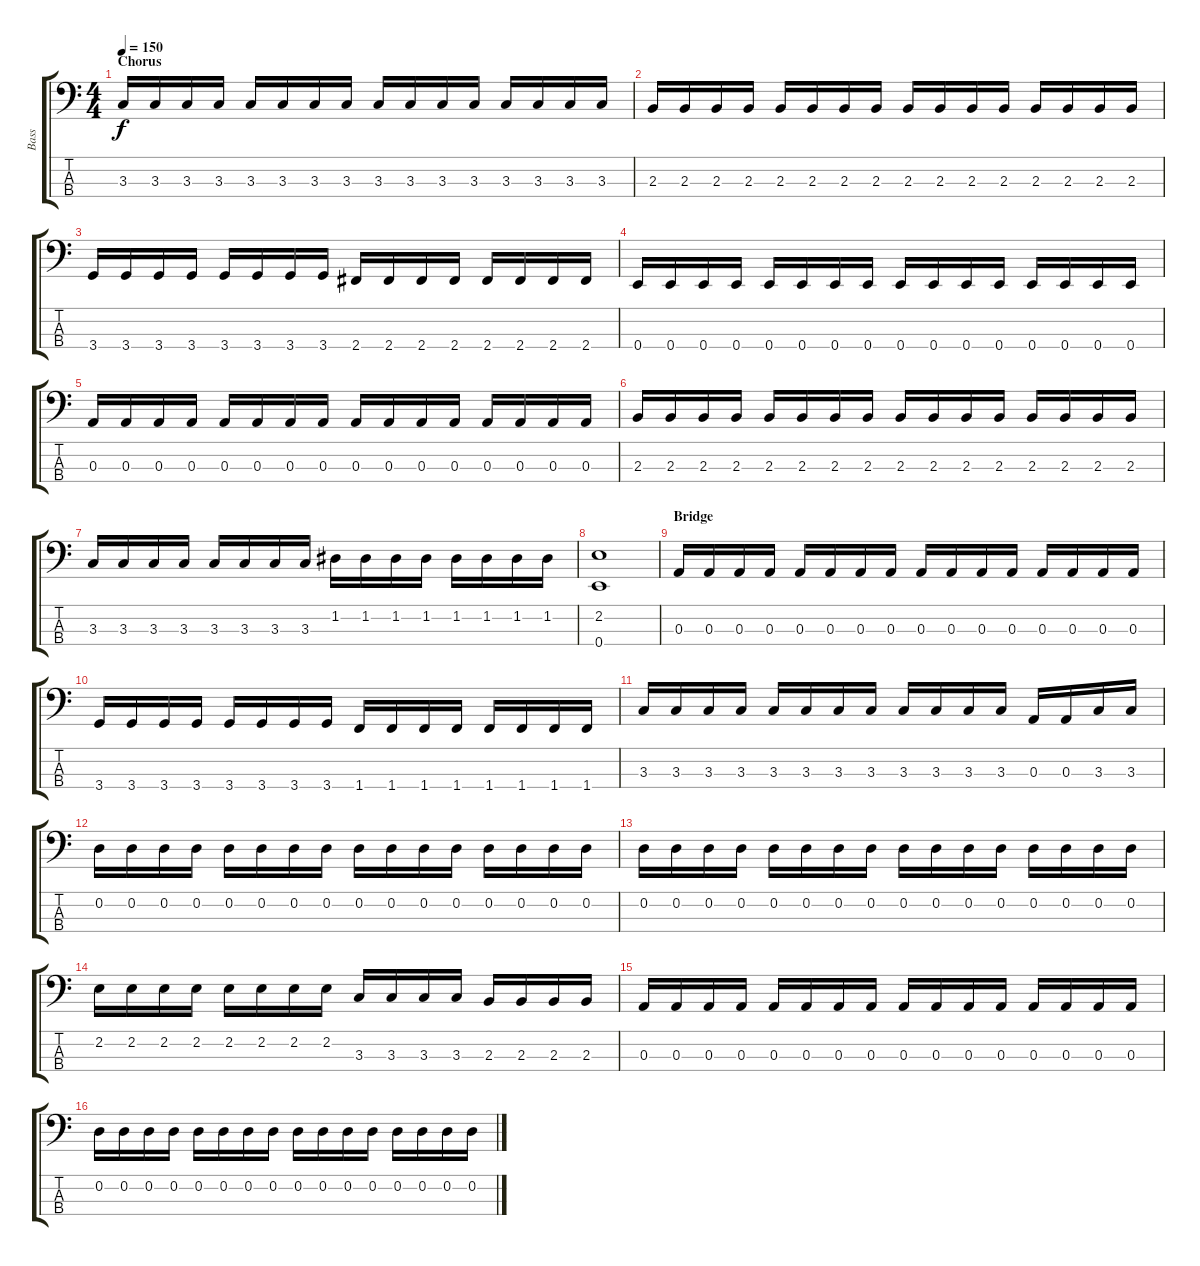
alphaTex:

\track ("Bass" "Bass") {instrument electricbasspick}
\staff {score tabs}
\tuning (G2 D2 A1 E1) {hide}
\ts (4 4)
\section ("" "Chorus")
\tempo 150
\clef f4
\ks c
3.3.16{dy f} 3.3.16 3.3.16 3.3.16 3.3.16 3.3.16 3.3.16 3.3.16 3.3.16 3.3.16 3.3.16 3.3.16 3.3.16 3.3.16 3.3.16 3.3.16 |
2.3.16 2.3.16 2.3.16 2.3.16 2.3.16 2.3.16 2.3.16 2.3.16 2.3.16 2.3.16 2.3.16 2.3.16 2.3.16 2.3.16 2.3.16 2.3.16 |
3.4.16 3.4.16 3.4.16 3.4.16 3.4.16 3.4.16 3.4.16 3.4.16 2.4.16 2.4.16 2.4.16 2.4.16 2.4.16 2.4.16 2.4.16 2.4.16 |
0.4.16 0.4.16 0.4.16 0.4.16 0.4.16 0.4.16 0.4.16 0.4.16 0.4.16 0.4.16 0.4.16 0.4.16 0.4.16 0.4.16 0.4.16 0.4.16 |
0.3.16 0.3.16 0.3.16 0.3.16 0.3.16 0.3.16 0.3.16 0.3.16 0.3.16 0.3.16 0.3.16 0.3.16 0.3.16 0.3.16 0.3.16 0.3.16 |
2.3.16 2.3.16 2.3.16 2.3.16 2.3.16 2.3.16 2.3.16 2.3.16 2.3.16 2.3.16 2.3.16 2.3.16 2.3.16 2.3.16 2.3.16 2.3.16 |
3.3.16 3.3.16 3.3.16 3.3.16 3.3.16 3.3.16 3.3.16 3.3.16 1.2.16 1.2.16 1.2.16 1.2.16 1.2.16 1.2.16 1.2.16 1.2.16 |
(2.2 0.4).1 |
\section ("" "Bridge")
0.3.16 0.3.16 0.3.16 0.3.16 0.3.16 0.3.16 0.3.16 0.3.16 0.3.16 0.3.16 0.3.16 0.3.16 0.3.16 0.3.16 0.3.16 0.3.16 |
3.4.16 3.4.16 3.4.16 3.4.16 3.4.16 3.4.16 3.4.16 3.4.16 1.4.16 1.4.16 1.4.16 1.4.16 1.4.16 1.4.16 1.4.16 1.4.16 |
3.3.16 3.3.16 3.3.16 3.3.16 3.3.16 3.3.16 3.3.16 3.3.16 3.3.16 3.3.16 3.3.16 3.3.16 0.3.16 0.3.16 3.3.16 3.3.16 |
0.2.16 0.2.16 0.2.16 0.2.16 0.2.16 0.2.16 0.2.16 0.2.16 0.2.16 0.2.16 0.2.16 0.2.16 0.2.16 0.2.16 0.2.16 0.2.16 |
0.2.16 0.2.16 0.2.16 0.2.16 0.2.16 0.2.16 0.2.16 0.2.16 0.2.16 0.2.16 0.2.16 0.2.16 0.2.16 0.2.16 0.2.16 0.2.16 |
2.2.16 2.2.16 2.2.16 2.2.16 2.2.16 2.2.16 2.2.16 2.2.16 3.3.16 3.3.16 3.3.16 3.3.16 2.3.16 2.3.16 2.3.16 2.3.16 |
0.3.16 0.3.16 0.3.16 0.3.16 0.3.16 0.3.16 0.3.16 0.3.16 0.3.16 0.3.16 0.3.16 0.3.16 0.3.16 0.3.16 0.3.16 0.3.16 |
0.2.16 0.2.16 0.2.16 0.2.16 0.2.16 0.2.16 0.2.16 0.2.16 0.2.16 0.2.16 0.2.16 0.2.16 0.2.16 0.2.16 0.2.16 0.2.16
